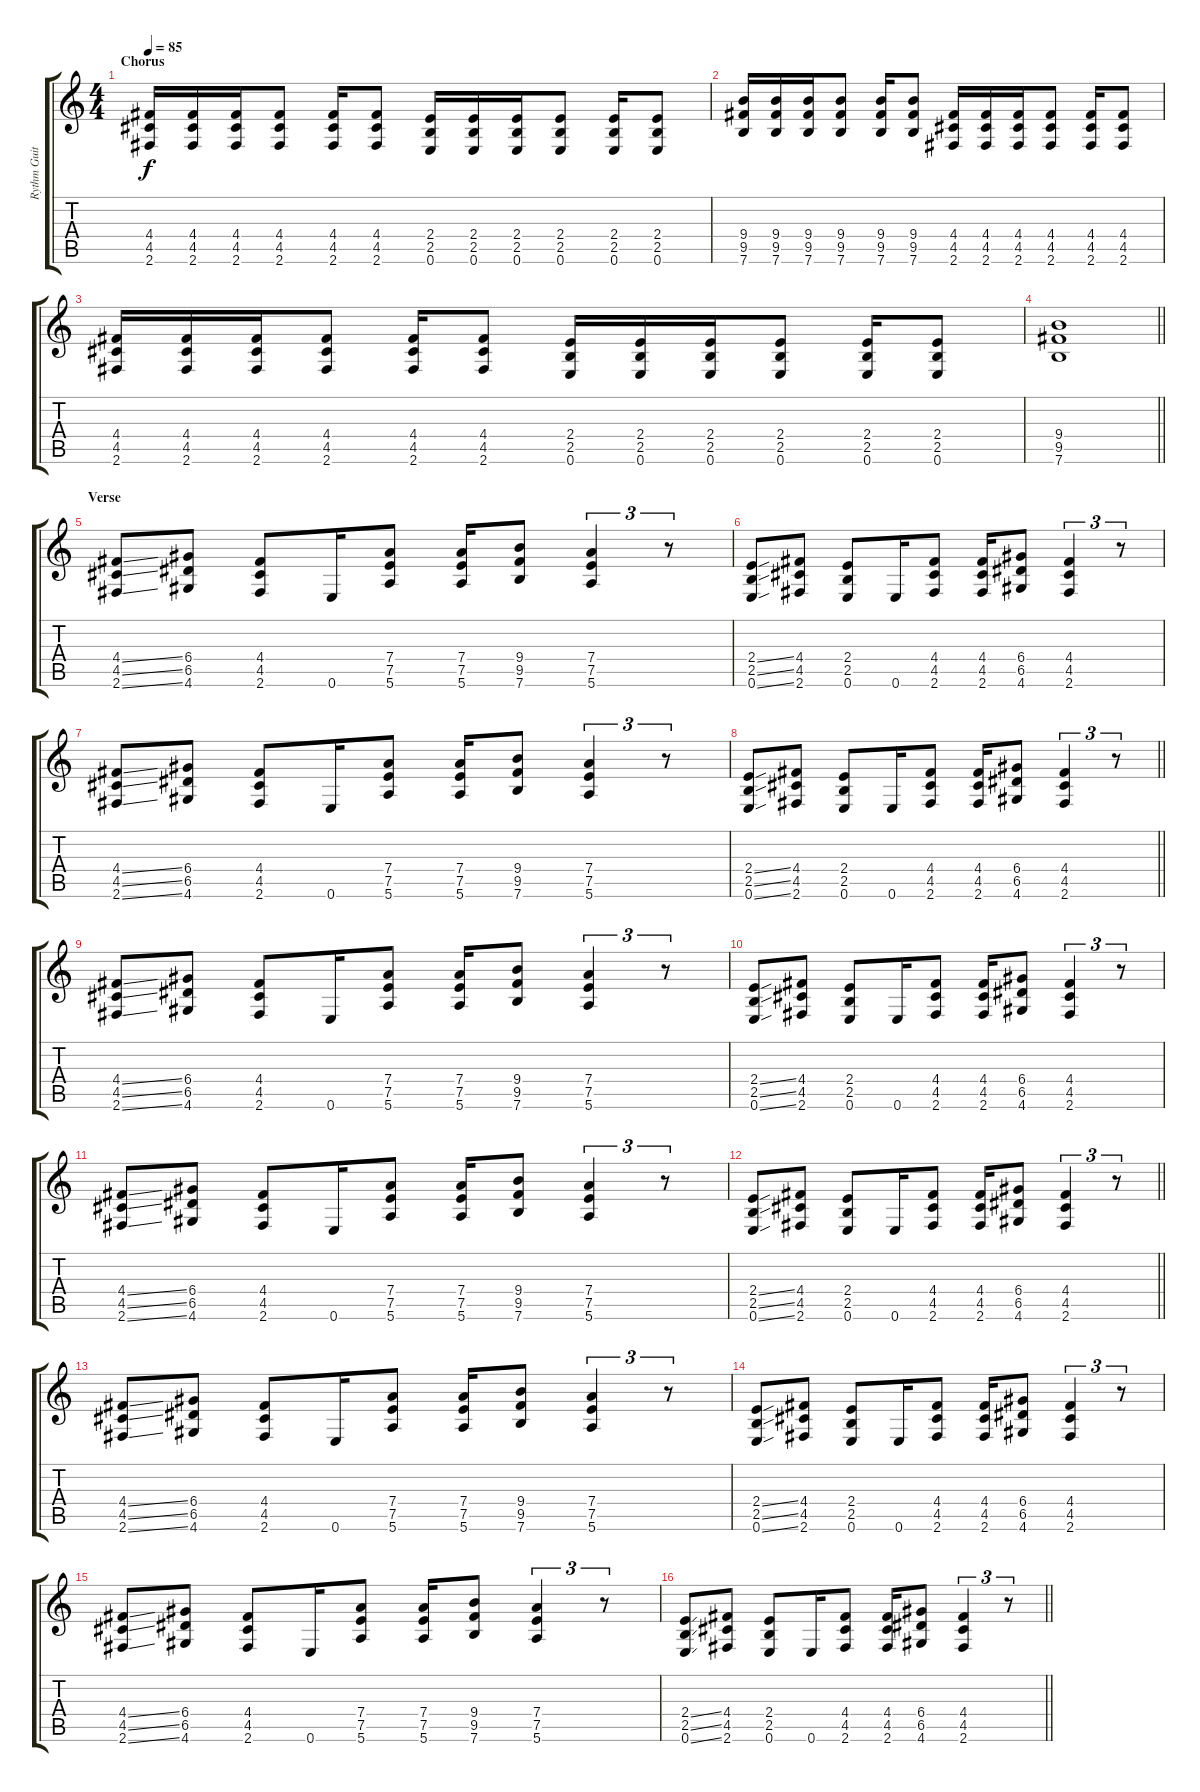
\track ("Rythm Guitar 1" "Rythm Guit") {instrument overdrivenguitar}
\staff {score tabs}
\tuning (E4 B3 G3 D3 A2 E2) {hide}
\ts (4 4)
\section ("" "Chorus")
\tempo 85
\clef g2
\ks c
(4.4 4.5 2.6).16{dy f} (4.4 4.5 2.6).16 (4.4 4.5 2.6).16 (4.4 4.5 2.6).8 (4.4 4.5 2.6).16 (4.4 4.5 2.6).8 (2.4 2.5 0.6).16 (2.4 2.5 0.6).16 (2.4 2.5 0.6).16 (2.4 2.5 0.6).8 (2.4 2.5 0.6).16 (2.4 2.5 0.6).8 |
(9.4 9.5 7.6).16 (9.4 9.5 7.6).16 (9.4 9.5 7.6).16 (9.4 9.5 7.6).8 (9.4 9.5 7.6).16 (9.4 9.5 7.6).8 (4.4 4.5 2.6).16 (4.4 4.5 2.6).16 (4.4 4.5 2.6).16 (4.4 4.5 2.6).8 (4.4 4.5 2.6).16 (4.4 4.5 2.6).8 |
(4.4 4.5 2.6).16 (4.4 4.5 2.6).16 (4.4 4.5 2.6).16 (4.4 4.5 2.6).8 (4.4 4.5 2.6).16 (4.4 4.5 2.6).8 (2.4 2.5 0.6).16 (2.4 2.5 0.6).16 (2.4 2.5 0.6).16 (2.4 2.5 0.6).8 (2.4 2.5 0.6).16 (2.4 2.5 0.6).8 |
\barLineRight lightlight
(9.4 9.5 7.6).1 |
\section ("" "Verse")
(4.4{ss} 4.5{ss} 2.6{ss}).8 (6.4 6.5 4.6).8 (4.4 4.5 2.6).8 0.6.16 (7.4 7.5 5.6).8 (7.4 7.5 5.6).16 (9.4 9.5 7.6).8 (7.4 7.5 5.6).4{tu (3 2)} r.8{tu (3 2)} |
(2.4{ss} 2.5{ss} 0.6{ss}).8 (4.4 4.5 2.6).8 (2.4 2.5 0.6).8 0.6.16 (4.4 4.5 2.6).8 (4.4 4.5 2.6).16 (6.4 6.5 4.6).8 (4.4 4.5 2.6).4{tu (3 2)} r.8{tu (3 2)} |
(4.4{ss} 4.5{ss} 2.6{ss}).8 (6.4 6.5 4.6).8 (4.4 4.5 2.6).8 0.6.16 (7.4 7.5 5.6).8 (7.4 7.5 5.6).16 (9.4 9.5 7.6).8 (7.4 7.5 5.6).4{tu (3 2)} r.8{tu (3 2)} |
\barLineRight lightlight
(2.4{ss} 2.5{ss} 0.6{ss}).8 (4.4 4.5 2.6).8 (2.4 2.5 0.6).8 0.6.16 (4.4 4.5 2.6).8 (4.4 4.5 2.6).16 (6.4 6.5 4.6).8 (4.4 4.5 2.6).4{tu (3 2)} r.8{tu (3 2)} |
(4.4{ss} 4.5{ss} 2.6{ss}).8 (6.4 6.5 4.6).8 (4.4 4.5 2.6).8 0.6.16 (7.4 7.5 5.6).8 (7.4 7.5 5.6).16 (9.4 9.5 7.6).8 (7.4 7.5 5.6).4{tu (3 2)} r.8{tu (3 2)} |
(2.4{ss} 2.5{ss} 0.6{ss}).8 (4.4 4.5 2.6).8 (2.4 2.5 0.6).8 0.6.16 (4.4 4.5 2.6).8 (4.4 4.5 2.6).16 (6.4 6.5 4.6).8 (4.4 4.5 2.6).4{tu (3 2)} r.8{tu (3 2)} |
(4.4{ss} 4.5{ss} 2.6{ss}).8 (6.4 6.5 4.6).8 (4.4 4.5 2.6).8 0.6.16 (7.4 7.5 5.6).8 (7.4 7.5 5.6).16 (9.4 9.5 7.6).8 (7.4 7.5 5.6).4{tu (3 2)} r.8{tu (3 2)} |
\barLineRight lightlight
(2.4{ss} 2.5{ss} 0.6{ss}).8 (4.4 4.5 2.6).8 (2.4 2.5 0.6).8 0.6.16 (4.4 4.5 2.6).8 (4.4 4.5 2.6).16 (6.4 6.5 4.6).8 (4.4 4.5 2.6).4{tu (3 2)} r.8{tu (3 2)} |
(4.4{ss} 4.5{ss} 2.6{ss}).8 (6.4 6.5 4.6).8 (4.4 4.5 2.6).8 0.6.16 (7.4 7.5 5.6).8 (7.4 7.5 5.6).16 (9.4 9.5 7.6).8 (7.4 7.5 5.6).4{tu (3 2)} r.8{tu (3 2)} |
(2.4{ss} 2.5{ss} 0.6{ss}).8 (4.4 4.5 2.6).8 (2.4 2.5 0.6).8 0.6.16 (4.4 4.5 2.6).8 (4.4 4.5 2.6).16 (6.4 6.5 4.6).8 (4.4 4.5 2.6).4{tu (3 2)} r.8{tu (3 2)} |
(4.4{ss} 4.5{ss} 2.6{ss}).8 (6.4 6.5 4.6).8 (4.4 4.5 2.6).8 0.6.16 (7.4 7.5 5.6).8 (7.4 7.5 5.6).16 (9.4 9.5 7.6).8 (7.4 7.5 5.6).4{tu (3 2)} r.8{tu (3 2)} |
\barLineRight lightlight
(2.4{ss} 2.5{ss} 0.6{ss}).8 (4.4 4.5 2.6).8 (2.4 2.5 0.6).8 0.6.16 (4.4 4.5 2.6).8 (4.4 4.5 2.6).16 (6.4 6.5 4.6).8 (4.4 4.5 2.6).4{tu (3 2)} r.8{tu (3 2)}
